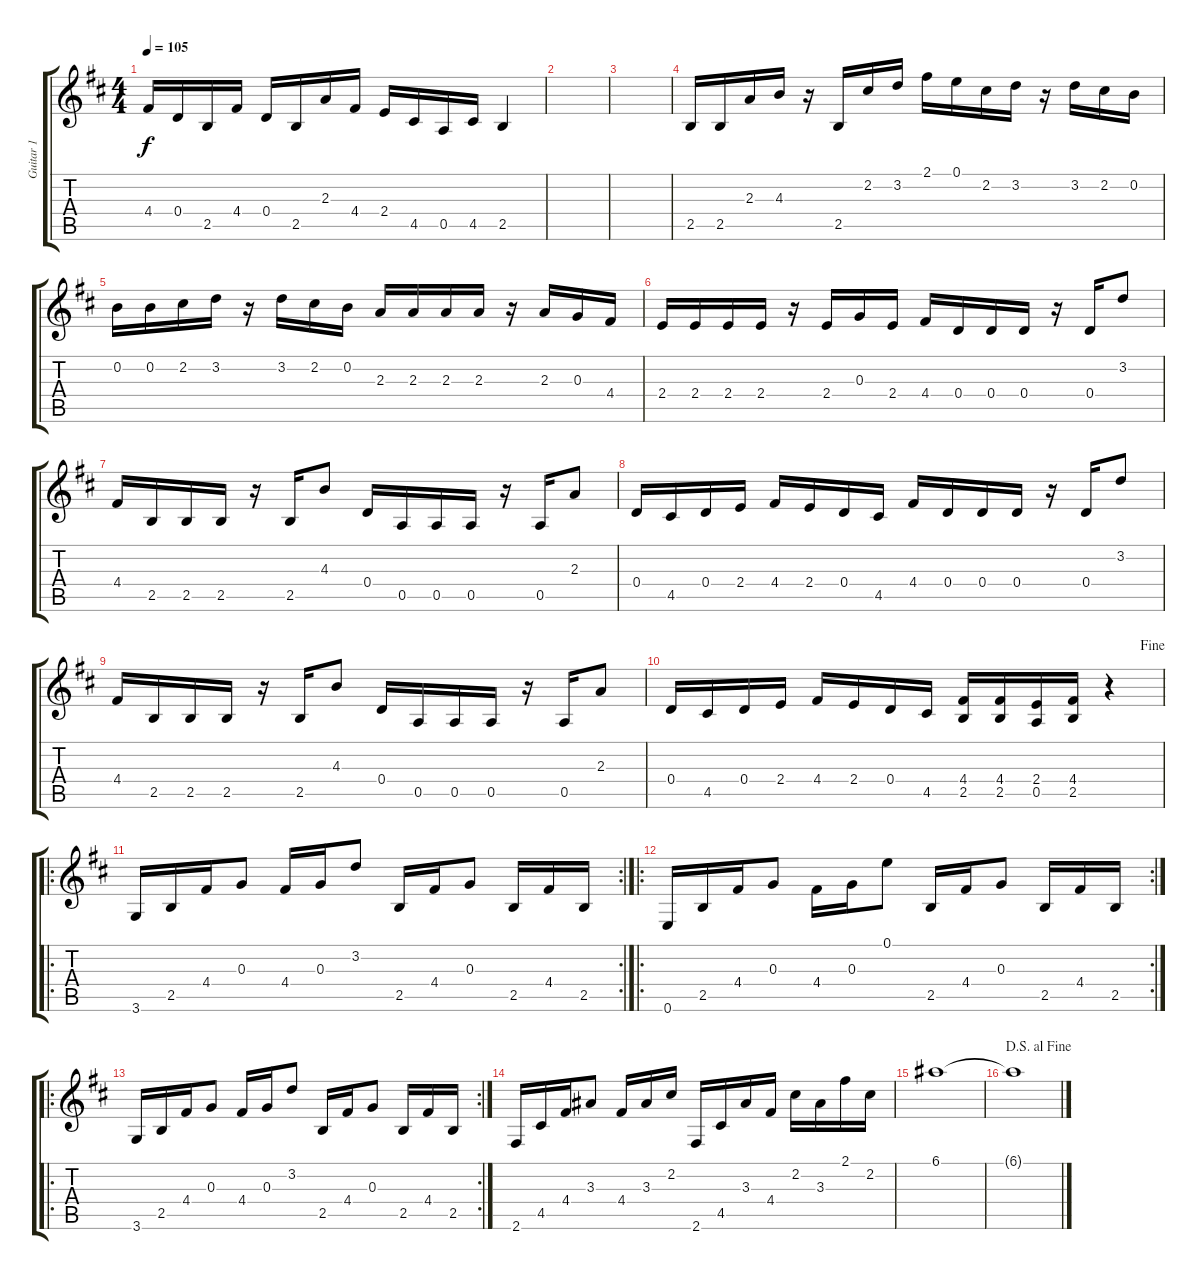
\track ("Guitar 1" "Guitar 1") {instrument acousticguitarsteel}
\staff {score tabs}
\tuning (E4 B3 G3 D3 A2 E2) {hide}
\ts (4 4)
\tempo 105
\clef g2
\ks bminor
4.4.16{dy f} 0.4.16 2.5.16 4.4.16 0.4.16 2.5.16 2.3.16 4.4.16 2.4.16 4.5.16 0.5.16 4.5.16 2.5.4 |
|
|
2.5.16 2.5.16 2.3.16 4.3.16 r.16 2.5.16 2.2.16 3.2.16 2.1.16 0.1.16 2.2.16 3.2.16 r.16 3.2.16 2.2.16 0.2.16 |
0.2.16 0.2.16 2.2.16 3.2.16 r.16 3.2.16 2.2.16 0.2.16 2.3.16 2.3.16 2.3.16 2.3.16 r.16 2.3.16 0.3.16 4.4.16 |
2.4.16 2.4.16 2.4.16 2.4.16 r.16 2.4.16 0.3.16 2.4.16 4.4.16 0.4.16 0.4.16 0.4.16 r.16 0.4.16 3.2.8 |
4.4.16 2.5.16 2.5.16 2.5.16 r.16 2.5.16 4.3.8 0.4.16 0.5.16 0.5.16 0.5.16 r.16 0.5.16 2.3.8 |
0.4.16 4.5.16 0.4.16 2.4.16 4.4.16 2.4.16 0.4.16 4.5.16 4.4.16 0.4.16 0.4.16 0.4.16 r.16 0.4.16 3.2.8 |
4.4.16 2.5.16 2.5.16 2.5.16 r.16 2.5.16 4.3.8 0.4.16 0.5.16 0.5.16 0.5.16 r.16 0.5.16 2.3.8 |
\jump fine
0.4.16 4.5.16 0.4.16 2.4.16 4.4.16 2.4.16 0.4.16 4.5.16 (4.4 2.5).16 (4.4 2.5).16 (2.4 0.5).16 (4.4 2.5).16 r.4 |
\ro
\rc 2
3.6.16 2.5.16 4.4.16 0.3.8 4.4.16 0.3.16 3.2.8 2.5.16 4.4.16 0.3.8 2.5.16 4.4.16 2.5.16 |
\ro
\rc 2
0.6.16 2.5.16 4.4.16 0.3.8 4.4.16 0.3.16 0.1.8 2.5.16 4.4.16 0.3.8 2.5.16 4.4.16 2.5.16 |
\ro
\rc 2
3.6.16 2.5.16 4.4.16 0.3.8 4.4.16 0.3.16 3.2.8 2.5.16 4.4.16 0.3.8 2.5.16 4.4.16 2.5.16 |
2.6.16 4.5.16 4.4.16 3.3.8 4.4.16 3.3.16 2.2.16 2.6.16 4.5.16 3.3.16 4.4.16 2.2.16 3.3.16 2.1.16 2.2.16 |
6.1.1 |
\jump dalsegnoalfine
6.1{t}.1
